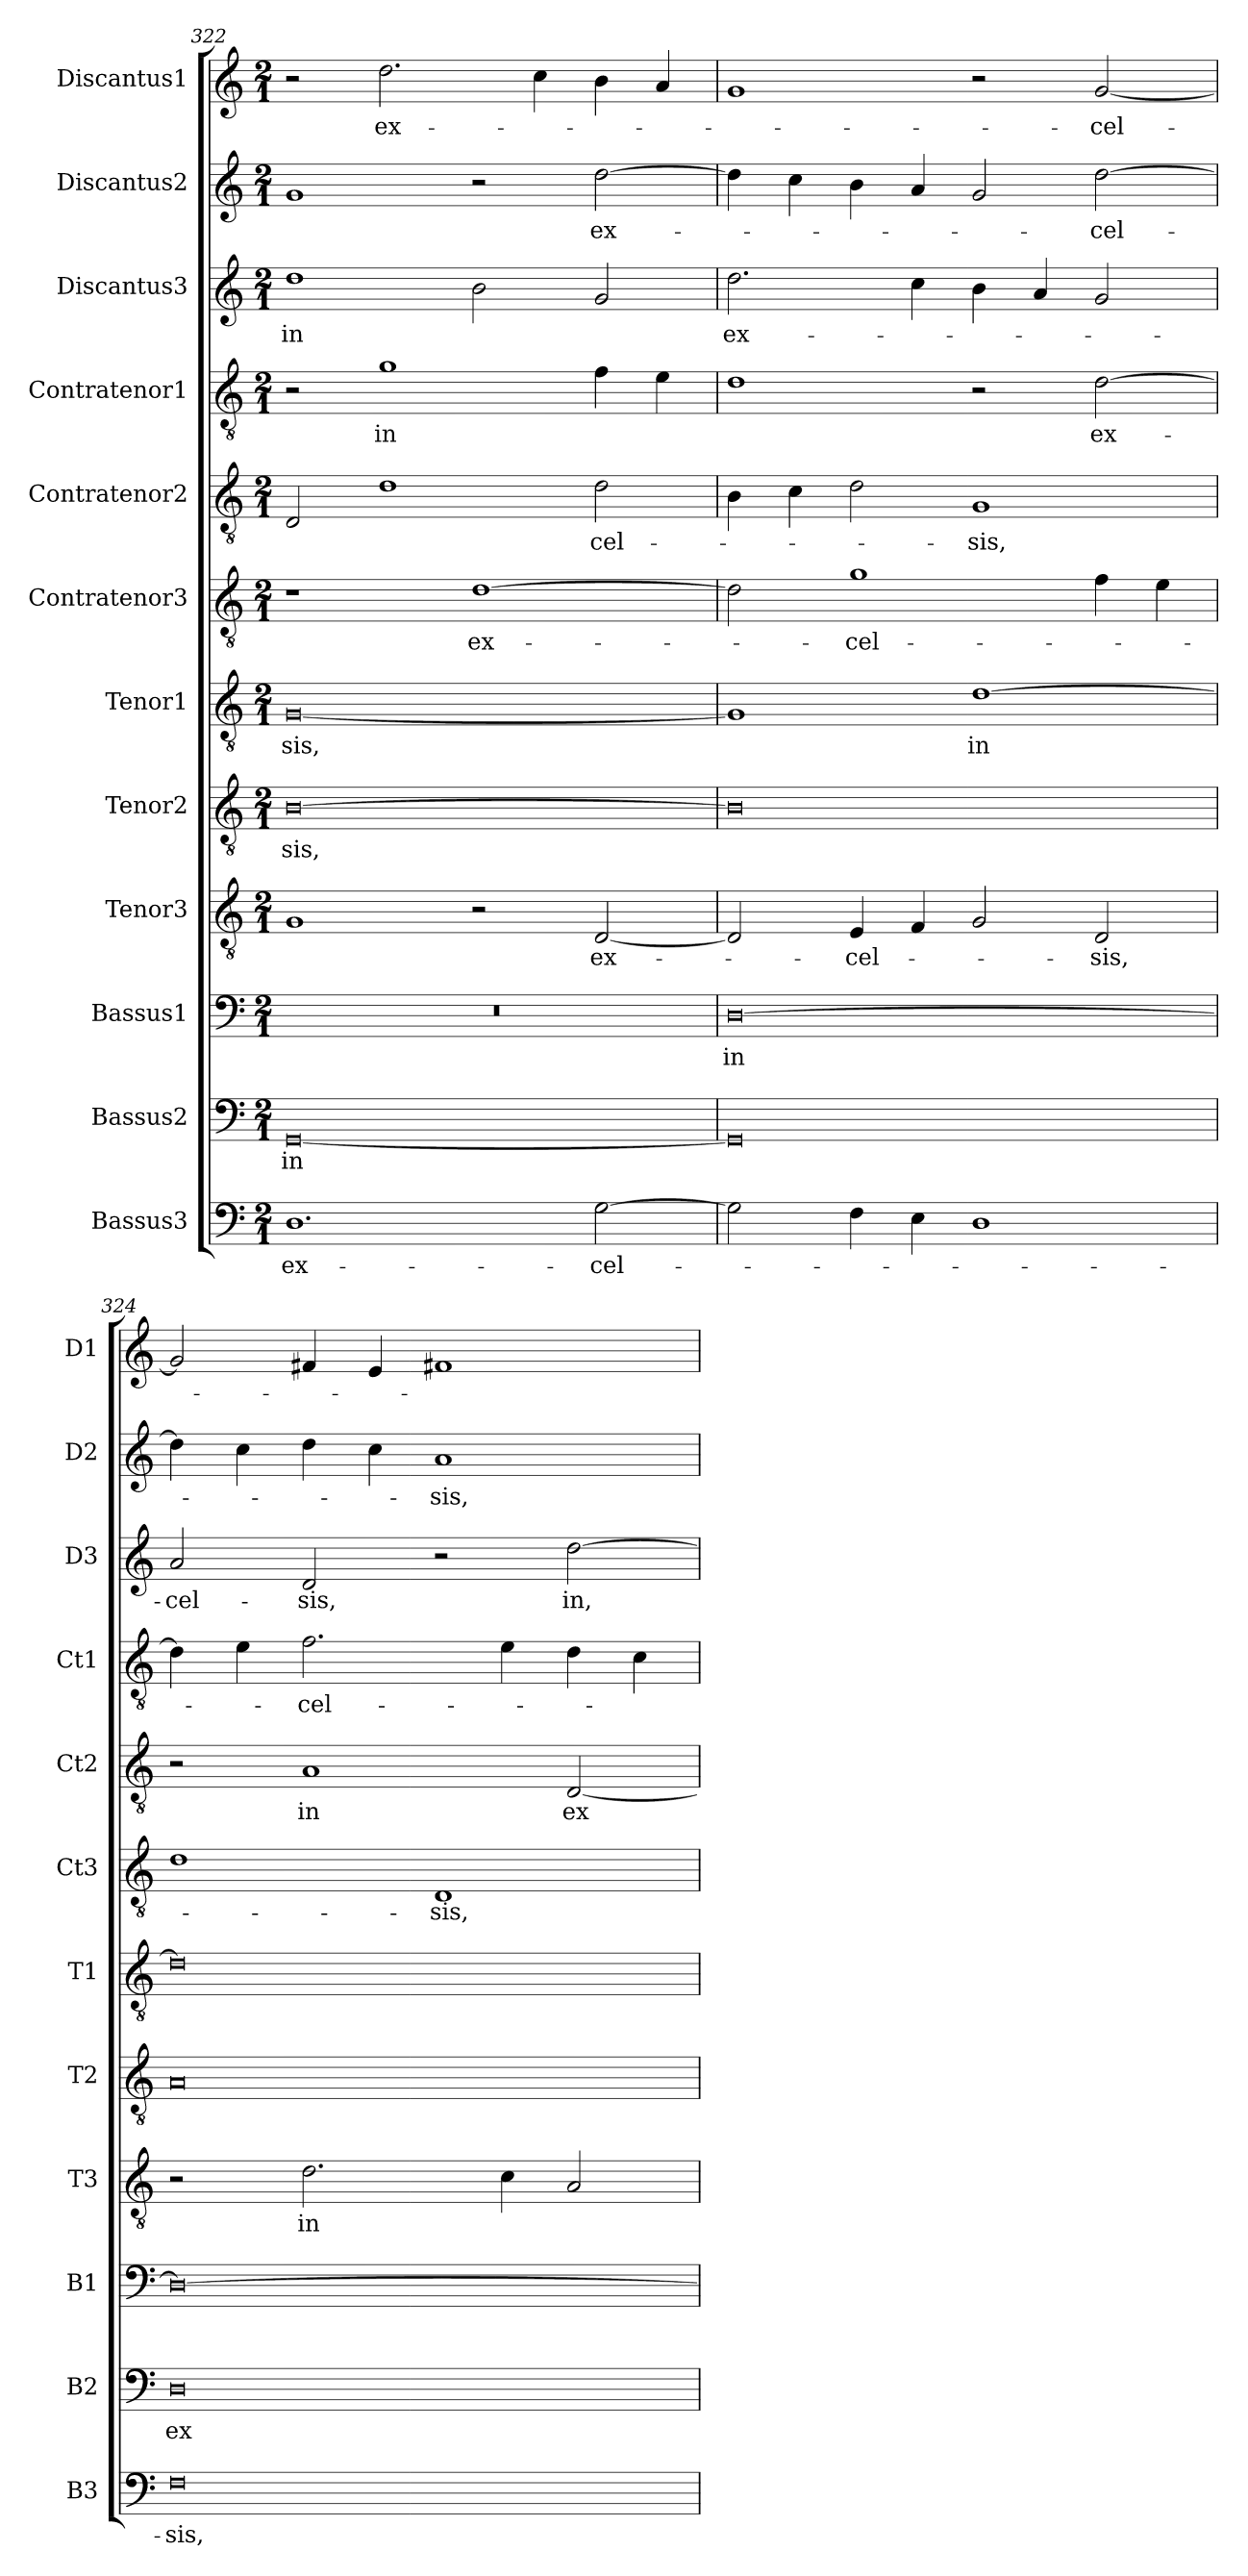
**kern	**text	**kern	**text	**kern	**text	**kern	**text	**kern	**text	**kern	**text	**kern	**text	**kern	**text	**kern	**text	**kern	**text	**kern	**text	**kern	**text
*part12	*part12	*part11	*part11	*part10	*part10	*part9	*part9	*part8	*part8	*part7	*part7	*part6	*part6	*part5	*part5	*part4	*part4	*part3	*part3	*part2	*part2	*part1	*part1
*staff12	*staff12	*staff11	*staff11	*staff10	*staff10	*staff9	*staff9	*staff8	*staff8	*staff7	*staff7	*staff6	*staff6	*staff5	*staff5	*staff4	*staff4	*staff3	*staff3	*staff2	*staff2	*staff1	*staff1
*I"Bassus3	*	*I"Bassus2	*	*I"Bassus1	*	*I"Tenor3	*	*I"Tenor2	*	*I"Tenor1	*	*I"Contratenor3	*	*I"Contratenor2	*	*I"Contratenor1	*	*I"Discantus3	*	*I"Discantus2	*	*I"Discantus1	*
*I'B3	*	*I'B2	*	*I'B1	*	*I'T3	*	*I'T2	*	*I'T1	*	*I'Ct3	*	*I'Ct2	*	*I'Ct1	*	*I'D3	*	*I'D2	*	*I'D1	*
*clefF4	*	*clefF4	*	*clefF4	*	*clefGv2	*	*clefGv2	*	*clefGv2	*	*clefGv2	*	*clefGv2	*	*clefGv2	*	*clefG2	*	*clefG2	*	*clefG2	*
*k[]	*	*k[]	*	*k[]	*	*k[]	*	*k[]	*	*k[]	*	*k[]	*	*k[]	*	*k[]	*	*k[]	*	*k[]	*	*k[]	*
*M2/1	*	*M2/1	*	*M2/1	*	*M2/1	*	*M2/1	*	*M2/1	*	*M2/1	*	*M2/1	*	*M2/1	*	*M2/1	*	*M2/1	*	*M2/1	*
=322	=322	=322	=322	=322	=322	=322	=322	=322	=322	=322	=322	=322	=322	=322	=322	=322	=322	=322	=322	=322	=322	=322	=322
1.D	ex-	[0GG	in	0r	.	1G	.	[0B	-sis,	[0G	-sis,	1r	.	2D	.	2r	.	1dd	in	1g	.	2r	.
.	.	.	.	.	.	.	.	.	.	.	.	.	.	1d	.	1g	in	.	.	.	.	2.dd	ex-
.	.	.	.	.	.	2r	.	.	.	.	.	[1d	ex-	.	.	.	.	2b	.	2r	.	.	.
.	.	.	.	.	.	.	.	.	.	.	.	.	.	.	.	.	.	.	.	.	.	4cc	.
[2G	-cel-	.	.	.	.	[2D	ex-	.	.	.	.	.	.	2d	-cel-	4f	.	2g	.	[2dd	ex-	4b	.
.	.	.	.	.	.	.	.	.	.	.	.	.	.	.	.	4e	.	.	.	.	.	4a	.
=323	=323	=323	=323	=323	=323	=323	=323	=323	=323	=323	=323	=323	=323	=323	=323	=323	=323	=323	=323	=323	=323	=323	=323
2G]	.	0GG]	.	[0D	in	2D]	.	0B]	.	1G]	.	2d]	.	4B	.	1d	.	2.dd	ex-	4dd]	.	1g	.
.	.	.	.	.	.	.	.	.	.	.	.	.	.	4c	.	.	.	.	.	4cc	.	.	.
4F	.	.	.	.	.	4E	-cel-	.	.	.	.	1g	-cel-	2d	.	.	.	.	.	4b	.	.	.
4E	.	.	.	.	.	4F	.	.	.	.	.	.	.	.	.	.	.	4cc	.	4a	.	.	.
1D	.	.	.	.	.	2G	.	.	.	[1d	in	.	.	1G	-sis,	2r	.	4b	.	2g	.	2r	.
.	.	.	.	.	.	.	.	.	.	.	.	.	.	.	.	.	.	4a	.	.	.	.	.
.	.	.	.	.	.	2D	-sis,	.	.	.	.	4f	.	.	.	[2d	ex-	2g	.	[2dd	-cel-	[2g	-cel-
.	.	.	.	.	.	.	.	.	.	.	.	4e	.	.	.	.	.	.	.	.	.	.	.
=324	=324	=324	=324	=324	=324	=324	=324	=324	=324	=324	=324	=324	=324	=324	=324	=324	=324	=324	=324	=324	=324	=324	=324
0F	-sis,	0D	ex-	0D_	.	2r	.	0A	.	0d]	.	1d	.	2r	.	4d]	.	2a	-cel-	4dd]	.	2g]	.
.	.	.	.	.	.	.	.	.	.	.	.	.	.	.	.	4e	.	.	.	4cc	.	.	.
.	.	.	.	.	.	2.d	in	.	.	.	.	.	.	1A	in	2.f	-cel-	2d	-sis,	4dd	.	4f#X	.
.	.	.	.	.	.	.	.	.	.	.	.	.	.	.	.	.	.	.	.	4cc	.	4e	.
.	.	.	.	.	.	.	.	.	.	.	.	1D	-sis,	.	.	.	.	2r	.	1a	-sis,	1f#X	.
.	.	.	.	.	.	4c	.	.	.	.	.	.	.	.	.	4e	.	.	.	.	.	.	.
.	.	.	.	.	.	2A	.	.	.	.	.	.	.	[2D	ex-	4d	.	[2dd	in,	.	.	.	.
.	.	.	.	.	.	.	.	.	.	.	.	.	.	.	.	4c	.	.	.	.	.	.	.
=	=	=	=	=	=	=	=	=	=	=	=	=	=	=	=	=	=	=	=	=	=	=	=
*-	*-	*-	*-	*-	*-	*-	*-	*-	*-	*-	*-	*-	*-	*-	*-	*-	*-	*-	*-	*-	*-	*-	*-
